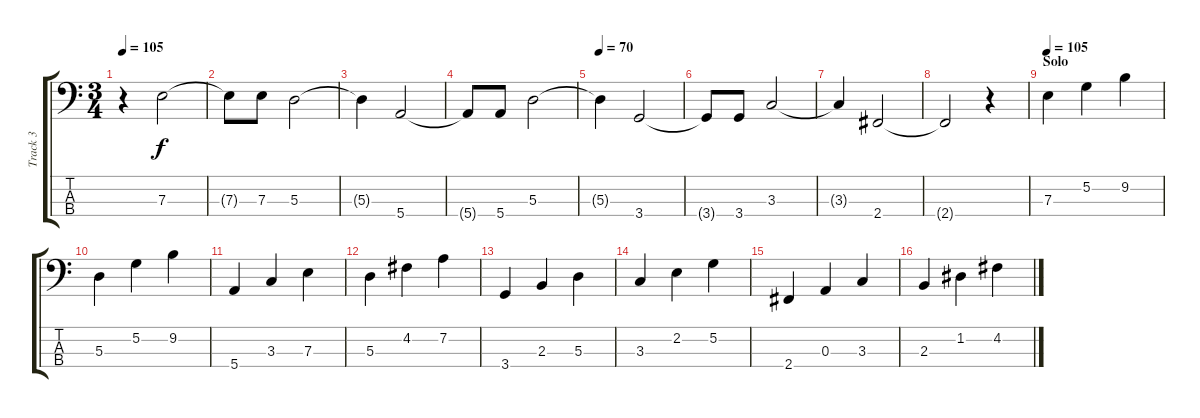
\track ("Track 3" "Track 3") {instrument electricbassfinger}
\staff {score tabs}
\tuning (G2 D2 A1 E1) {hide}
\ts (3 4)
\tempo 105
\clef f4
\ks c
r.4{dy f} 7.3.2 |
7.3{t}.8 7.3.8 5.3.2 |
5.3{t}.4 5.4.2 |
5.4{t}.8 5.4.8 5.3.2 |
\tempo 70
5.3{t}.4 3.4.2 |
3.4{t}.8 3.4.8 3.3.2 |
3.3{t}.4 2.4.2 |
2.4{t}.2 r.4 |
\section ("" "Solo")
\tempo 105
7.3.4 5.2.4 9.2.4 |
5.3.4 5.2.4 9.2.4 |
5.4.4 3.3.4 7.3.4 |
5.3.4 4.2.4 7.2.4 |
3.4.4 2.3.4 5.3.4 |
3.3.4 2.2.4 5.2.4 |
2.4.4 0.3.4 3.3.4 |
2.3.4 1.2.4 4.2.4
